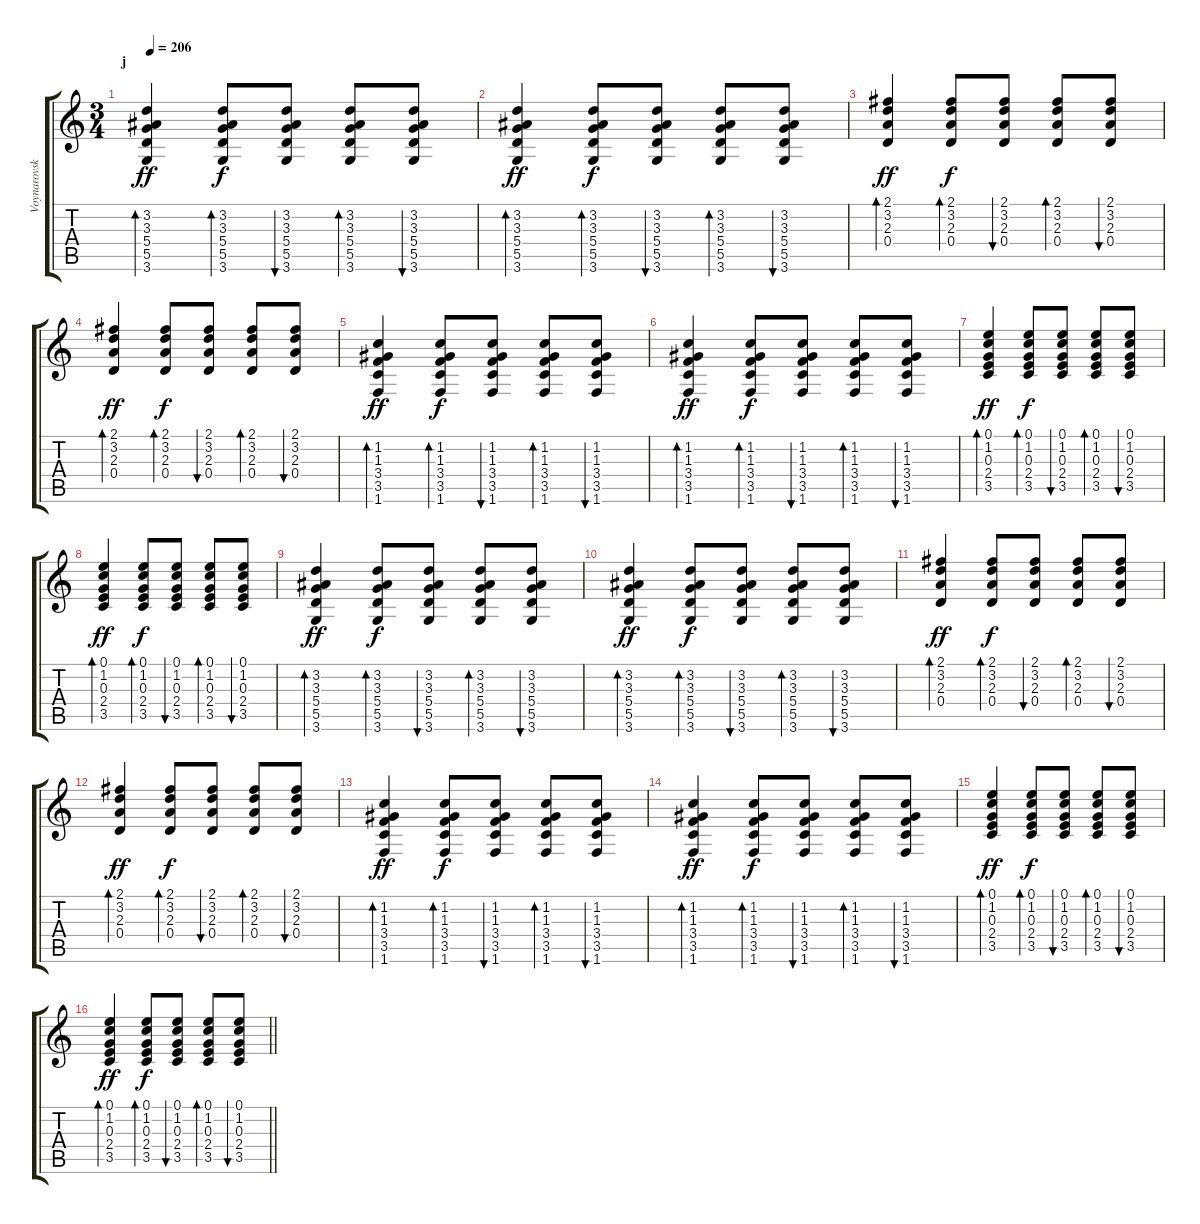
\track ("Voynarovskaya E" "Voynarovsk") {instrument acousticguitarsteel}
\staff {score tabs}
\tuning (E4 B3 G3 D3 A2 E2) {hide}
\ts (3 4)
\section ("" "j")
\tempo 206
\clef g2
\ks c
(3.2 3.3 5.4 5.5 3.6).4{bd 120 dy ff} (3.2 3.3 5.4 5.5 3.6).8{bd 120 dy f} (3.2 3.3 5.4 5.5 3.6).8{bu 120} (3.2 3.3 5.4 5.5 3.6).8{bd 120} (3.2 3.3 5.4 5.5 3.6).8{bu 120} |
(3.2 3.3 5.4 5.5 3.6).4{bd 120 dy ff} (3.2 3.3 5.4 5.5 3.6).8{bd 120 dy f} (3.2 3.3 5.4 5.5 3.6).8{bu 120} (3.2 3.3 5.4 5.5 3.6).8{bd 120} (3.2 3.3 5.4 5.5 3.6).8{bu 120} |
(2.1 3.2 2.3 0.4).4{bd 120 dy ff} (2.1 3.2 2.3 0.4).8{bd 120 dy f} (2.1 3.2 2.3 0.4).8{bu 120} (2.1 3.2 2.3 0.4).8{bd 120} (2.1 3.2 2.3 0.4).8{bu 120} |
(2.1 3.2 2.3 0.4).4{bd 120 dy ff} (2.1 3.2 2.3 0.4).8{bd 120 dy f} (2.1 3.2 2.3 0.4).8{bu 120} (2.1 3.2 2.3 0.4).8{bd 120} (2.1 3.2 2.3 0.4).8{bu 120} |
(1.2 1.3 3.4 3.5 1.6).4{bd 120 dy ff} (1.2 1.3 3.4 3.5 1.6).8{bd 120 dy f} (1.2 1.3 3.4 3.5 1.6).8{bu 120} (1.2 1.3 3.4 3.5 1.6).8{bd 120} (1.2 1.3 3.4 3.5 1.6).8{bu 120} |
(1.2 1.3 3.4 3.5 1.6).4{bd 120 dy ff} (1.2 1.3 3.4 3.5 1.6).8{bd 120 dy f} (1.2 1.3 3.4 3.5 1.6).8{bu 120} (1.2 1.3 3.4 3.5 1.6).8{bd 120} (1.2 1.3 3.4 3.5 1.6).8{bu 120} |
(0.1 1.2 0.3 2.4 3.5).4{bd 120 dy ff} (0.1 1.2 0.3 2.4 3.5).8{bd 120 dy f} (0.1 1.2 0.3 2.4 3.5).8{bu 120} (0.1 1.2 0.3 2.4 3.5).8{bd 120} (0.1 1.2 0.3 2.4 3.5).8{bu 120} |
(0.1 1.2 0.3 2.4 3.5).4{bd 120 dy ff} (0.1 1.2 0.3 2.4 3.5).8{bd 120 dy f} (0.1 1.2 0.3 2.4 3.5).8{bu 120} (0.1 1.2 0.3 2.4 3.5).8{bd 120} (0.1 1.2 0.3 2.4 3.5).8{bu 120} |
(3.2 3.3 5.4 5.5 3.6).4{bd 120 dy ff} (3.2 3.3 5.4 5.5 3.6).8{bd 120 dy f} (3.2 3.3 5.4 5.5 3.6).8{bu 120} (3.2 3.3 5.4 5.5 3.6).8{bd 120} (3.2 3.3 5.4 5.5 3.6).8{bu 120} |
(3.2 3.3 5.4 5.5 3.6).4{bd 120 dy ff} (3.2 3.3 5.4 5.5 3.6).8{bd 120 dy f} (3.2 3.3 5.4 5.5 3.6).8{bu 120} (3.2 3.3 5.4 5.5 3.6).8{bd 120} (3.2 3.3 5.4 5.5 3.6).8{bu 120} |
(2.1 3.2 2.3 0.4).4{bd 120 dy ff} (2.1 3.2 2.3 0.4).8{bd 120 dy f} (2.1 3.2 2.3 0.4).8{bu 120} (2.1 3.2 2.3 0.4).8{bd 120} (2.1 3.2 2.3 0.4).8{bu 120} |
(2.1 3.2 2.3 0.4).4{bd 120 dy ff} (2.1 3.2 2.3 0.4).8{bd 120 dy f} (2.1 3.2 2.3 0.4).8{bu 120} (2.1 3.2 2.3 0.4).8{bd 120} (2.1 3.2 2.3 0.4).8{bu 120} |
(1.2 1.3 3.4 3.5 1.6).4{bd 120 dy ff} (1.2 1.3 3.4 3.5 1.6).8{bd 120 dy f} (1.2 1.3 3.4 3.5 1.6).8{bu 120} (1.2 1.3 3.4 3.5 1.6).8{bd 120} (1.2 1.3 3.4 3.5 1.6).8{bu 120} |
(1.2 1.3 3.4 3.5 1.6).4{bd 120 dy ff} (1.2 1.3 3.4 3.5 1.6).8{bd 120 dy f} (1.2 1.3 3.4 3.5 1.6).8{bu 120} (1.2 1.3 3.4 3.5 1.6).8{bd 120} (1.2 1.3 3.4 3.5 1.6).8{bu 120} |
(0.1 1.2 0.3 2.4 3.5).4{bd 120 dy ff} (0.1 1.2 0.3 2.4 3.5).8{bd 120 dy f} (0.1 1.2 0.3 2.4 3.5).8{bu 120} (0.1 1.2 0.3 2.4 3.5).8{bd 120} (0.1 1.2 0.3 2.4 3.5).8{bu 120} |
\barLineRight lightlight
(0.1 1.2 0.3 2.4 3.5).4{bd 120 dy ff} (0.1 1.2 0.3 2.4 3.5).8{bd 120 dy f} (0.1 1.2 0.3 2.4 3.5).8{bu 120} (0.1 1.2 0.3 2.4 3.5).8{bd 120} (0.1 1.2 0.3 2.4 3.5).8{bu 120}
